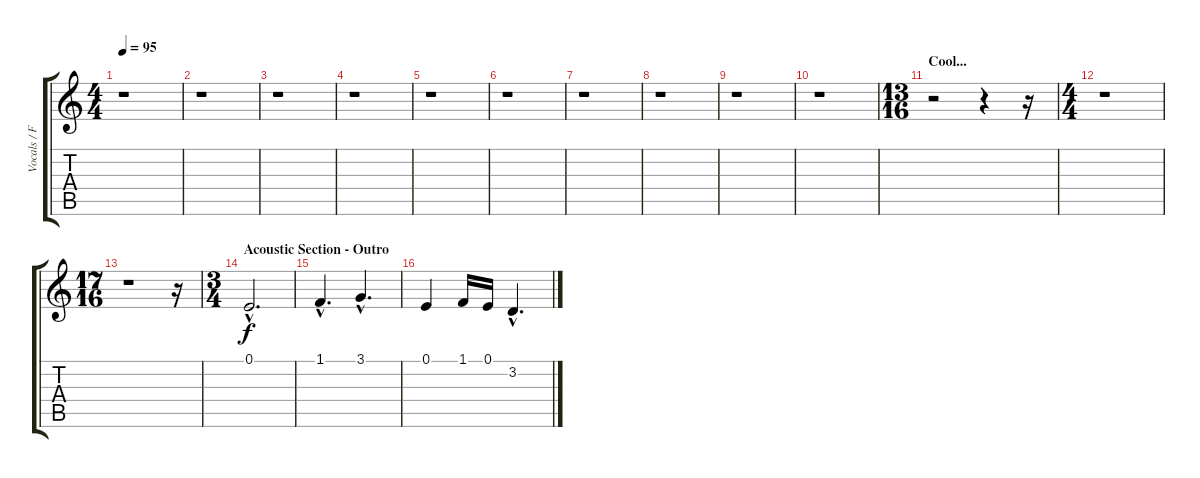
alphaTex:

\track ("Vocals / Flute" "Vocals / F") {instrument oboe}
\staff {score tabs}
\tuning (E4 B3 G3 D3 A2 E2) {hide}
\ts (4 4)
\tempo 95
\clef g2
\ks c
r.1{dy f} |
r.1 |
r.1 |
r.1 |
r.1 |
r.1 |
r.1 |
r.1 |
r.1 |
r.1 |
\ts (13 16)
\section ("" "Cool...")
r.2 r.4 r.16 |
\ts (4 4)
r.1 |
\ts (17 16)
r.1 r.16 |
\ts (3 4)
\section ("" "Acoustic Section - Outro")
0.1{hac}.2{d volume 9 instrument oboe} |
1.1{hac}.4{d} 3.1{hac}.4{d} |
0.1.4 1.1.16 0.1.16 3.2{hac}.4{d}
